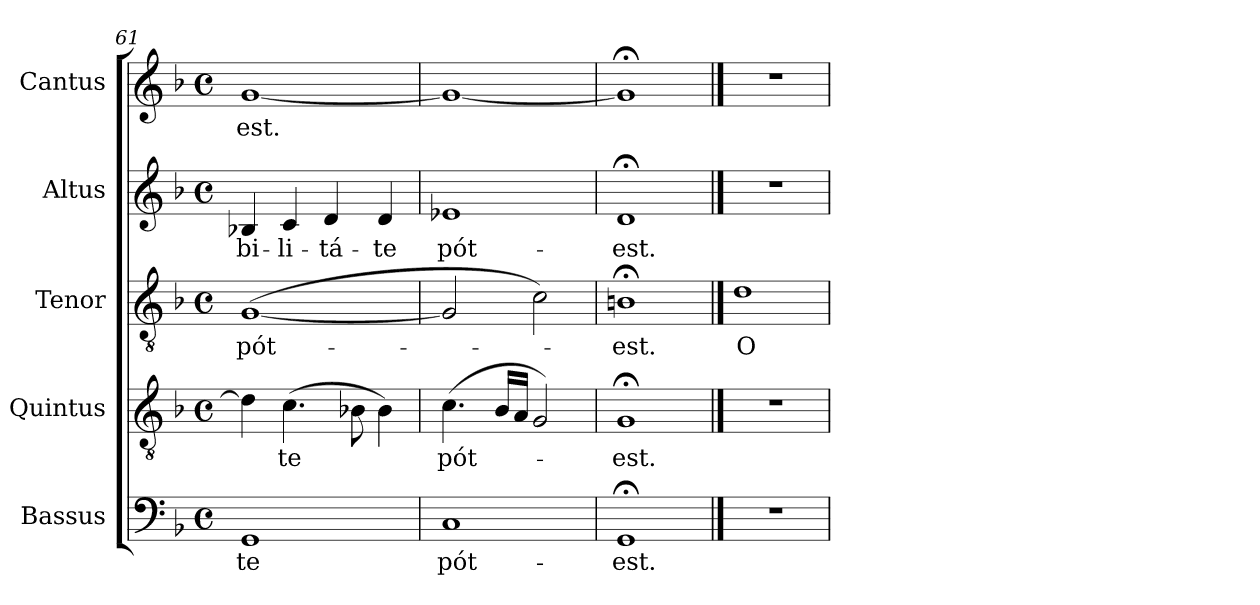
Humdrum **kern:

**kern	**text	**kern	**text	**kern	**text	**kern	**text	**kern	**text
*part5	*part5	*part4	*part4	*part3	*part3	*part2	*part2	*part1	*part1
*staff5	*staff5	*staff4	*staff4	*staff3	*staff3	*staff2	*staff2	*staff1	*staff1
*I"Bassus	*	*I"Quintus	*	*I"Tenor	*	*I"Altus	*	*I"Cantus	*
*I'Bass.	*	*	*	*I'Ten.	*	*I'Alt.	*	*I'Cant.	*
*clefF4	*	*clefGv2	*	*clefGv2	*	*clefG2	*	*clefG2	*
*	*	*ITrd7c12	*	*ITrd7c12	*	*	*	*	*
*k[b-]	*	*k[b-]	*	*k[b-]	*	*k[b-]	*	*k[b-]	*
*F:	*	*F:	*	*F:	*	*F:	*	*F:	*
*M4/4	*	*M4/4	*	*M4/4	*	*M4/4	*	*M4/4	*
*met(c)	*	*met(c)	*	*met(c)	*	*met(c)	*	*met(c)	*
=61	=61	=61	=61	=61	=61	=61	=61	=61	=61
!	!LO:LY:b:color=#000000	!	!	!	!	!	!	!	!
!	!	!	!	!	!LO:LY:b:color=#000000	!	!	!	!
!	!	!	!	!	!	!	!LO:LY:b:color=#000000	!	!
!	!	!	!	!	!	!	!	!	!LO:LY:b:color=#000000
1GGi	-te	4Di\]	.	([1GGi	pót-	4B-Xi/	-bi-	[1gi	-est.
!	!	!	!LO:LY:b:color=#000000	!	!	!	!	!	!
!	!	!	!	!	!	!	!LO:LY:b:color=#000000	!	!
.	.	(4.Ci\	-te	.	.	4ci/	-li-	.	.
!	!	!	!	!	!	!	!LO:LY:b:color=#000000	!	!
.	.	.	.	.	.	4di/	-tá-	.	.
.	.	8BB-Xi\	.	.	.	.	.	.	.
!	!	!	!	!	!	!	!LO:LY:b:color=#000000	!	!
.	.	4BB-i\)	.	.	.	4di/	-te	.	.
=62	=62	=62	=62	=62	=62	=62	=62	=62	=62
!	!LO:LY:b:color=#000000	!	!	!	!	!	!	!	!
!	!	!	!LO:LY:b:color=#000000	!	!	!	!	!	!
!	!	!	!	!	!	!	!LO:LY:b:color=#000000	!	!
1Ci	pót-	(4.Ci\	pót-	2GGi/]	.	1e-Xi	pót-	1gi_	.
.	.	16BB-i/LL	.	.	.	.	.	.	.
.	.	16AAi/JJ	.	.	.	.	.	.	.
.	.	2GGi/)	.	2Ci\)	.	.	.	.	.
=63	=63	=63	=63	=63	=63	=63	=63	=63	=63
!	!LO:LY:b:color=#000000	!	!	!	!	!	!	!	!
!	!	!	!LO:LY:b:color=#000000	!	!	!	!	!	!
!	!	!	!	!	!LO:LY:b:color=#000000	!	!	!	!
!	!	!	!	!	!	!	!LO:LY:b:color=#000000	!	!
1GG;i	-est.	1GG;i	-est.	1BBn;i	-est.	1d;i	-est.	1g;i]	.
!!LO:PB:g=z
==64	==64	==64	==64	==64	==64	==64	==64	==64	==64
!	!	!	!	!	!LO:LY:b:color=#000000	!	!	!	!
1r	.	1r	.	1Di	O	1r	.	1r	.
=	=	=	=	=	=	=	=	=	=
*-	*-	*-	*-	*-	*-	*-	*-	*-	*-
